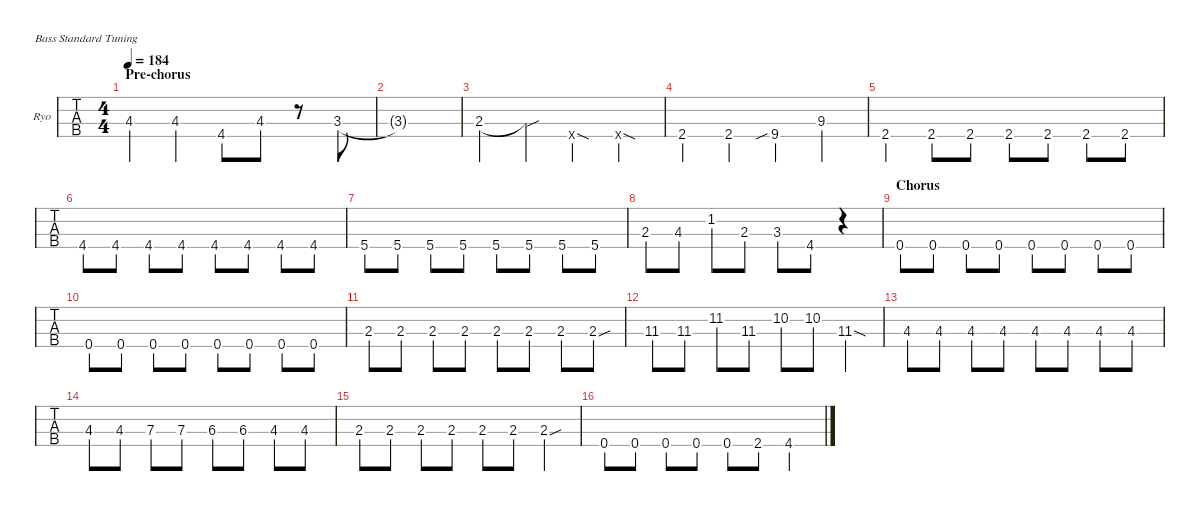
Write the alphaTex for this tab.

\defaultSystemsLayout 4
\hideDynamics
\bracketExtendMode nobrackets
\firstSystemTrackNameOrientation horizontal
\track ("Ryo" "Ryo") {defaultSystemsLayout 4 instrument electricbassfinger}
\staff {tabs}
\tuning (G2 D2 A1 E1)
\ts (4 4)
\section ("" "Pre-chorus")
\tempo 184
\clef f4
\ks e
4.3{t acc #}.4{dy f} 4.3{acc #}.4 4.4{acc #}.8 4.3{acc #}.8 r.8 3.3{acc forcenatural}.8 |
3.3{t acc forcenatural}.1 |
2.3{acc forcenatural}.4 2.3{sou t acc forcenatural}.4 9.4{sod x acc #}.4 9.4{sod x acc #}.4 |
2.4{st acc #}.4 2.4{st acc #}.4 9.4{sib st acc #}.4 9.3{acc #}.4 |
2.4{acc #}.4 2.4{acc #}.8 2.4{acc #}.8 2.4{acc #}.8 2.4{acc #}.8 2.4{acc #}.8 2.4{acc #}.8 |
4.4{acc #}.8 4.4{acc #}.8 4.4{acc #}.8 4.4{acc #}.8 4.4{acc #}.8 4.4{acc #}.8 4.4{acc #}.8 4.4{acc #}.8 |
5.4{acc forcenatural}.8 5.4{acc forcenatural}.8 5.4{acc forcenatural}.8 5.4{acc forcenatural}.8 5.4{acc forcenatural}.8 5.4{acc forcenatural}.8 5.4{acc forcenatural}.8 5.4{acc forcenatural}.8 |
2.3{acc forcenatural}.8 4.3{acc #}.8 1.2{acc #}.8 2.3{acc forcenatural}.8 3.3{acc #}.8 4.4{acc #}.8 r.4 |
\section ("" "Chorus")
0.4{acc forcenatural}.8 0.4{acc forcenatural}.8 0.4{acc forcenatural}.8 0.4{acc forcenatural}.8 0.4{acc forcenatural}.8 0.4{acc forcenatural}.8 0.4{acc forcenatural}.8 0.4{acc forcenatural}.8 |
0.4{acc forcenatural}.8 0.4{acc forcenatural}.8 0.4{acc forcenatural}.8 0.4{acc forcenatural}.8 0.4{acc forcenatural}.8 0.4{acc forcenatural}.8 0.4{acc forcenatural}.8 0.4{acc forcenatural}.8 |
2.3{acc forcenatural}.8 2.3{acc forcenatural}.8 2.3{acc forcenatural}.8 2.3{acc forcenatural}.8 2.3{acc forcenatural}.8 2.3{acc forcenatural}.8 2.3{acc forcenatural}.8 2.3{sou acc forcenatural}.8 |
11.3{acc #}.8 11.3{acc #}.8 11.2{acc #}.8 11.3{acc #}.8 10.2{acc #}.8 10.2{acc #}.8 11.3{sod acc #}.4 |
4.3{acc #}.8 4.3{acc #}.8 4.3{acc #}.8 4.3{acc #}.8 4.3{acc #}.8 4.3{acc #}.8 4.3{acc #}.8 4.3{acc #}.8 |
4.3{acc #}.8 4.3{acc #}.8 7.3{acc forcenatural}.8 7.3{acc forcenatural}.8 6.3{acc #}.8 6.3{acc #}.8 4.3{acc #}.8 4.3{acc #}.8 |
2.3{acc forcenatural}.8 2.3{acc forcenatural}.8 2.3{acc forcenatural}.8 2.3{acc forcenatural}.8 2.3{acc forcenatural}.8 2.3{acc forcenatural}.8 2.3{sou acc forcenatural}.4 |
0.4{acc forcenatural}.8 0.4{acc forcenatural}.8 0.4{acc forcenatural}.8 0.4{acc forcenatural}.8 0.4{acc forcenatural}.8 2.4{acc #}.8 4.4{acc #}.4
